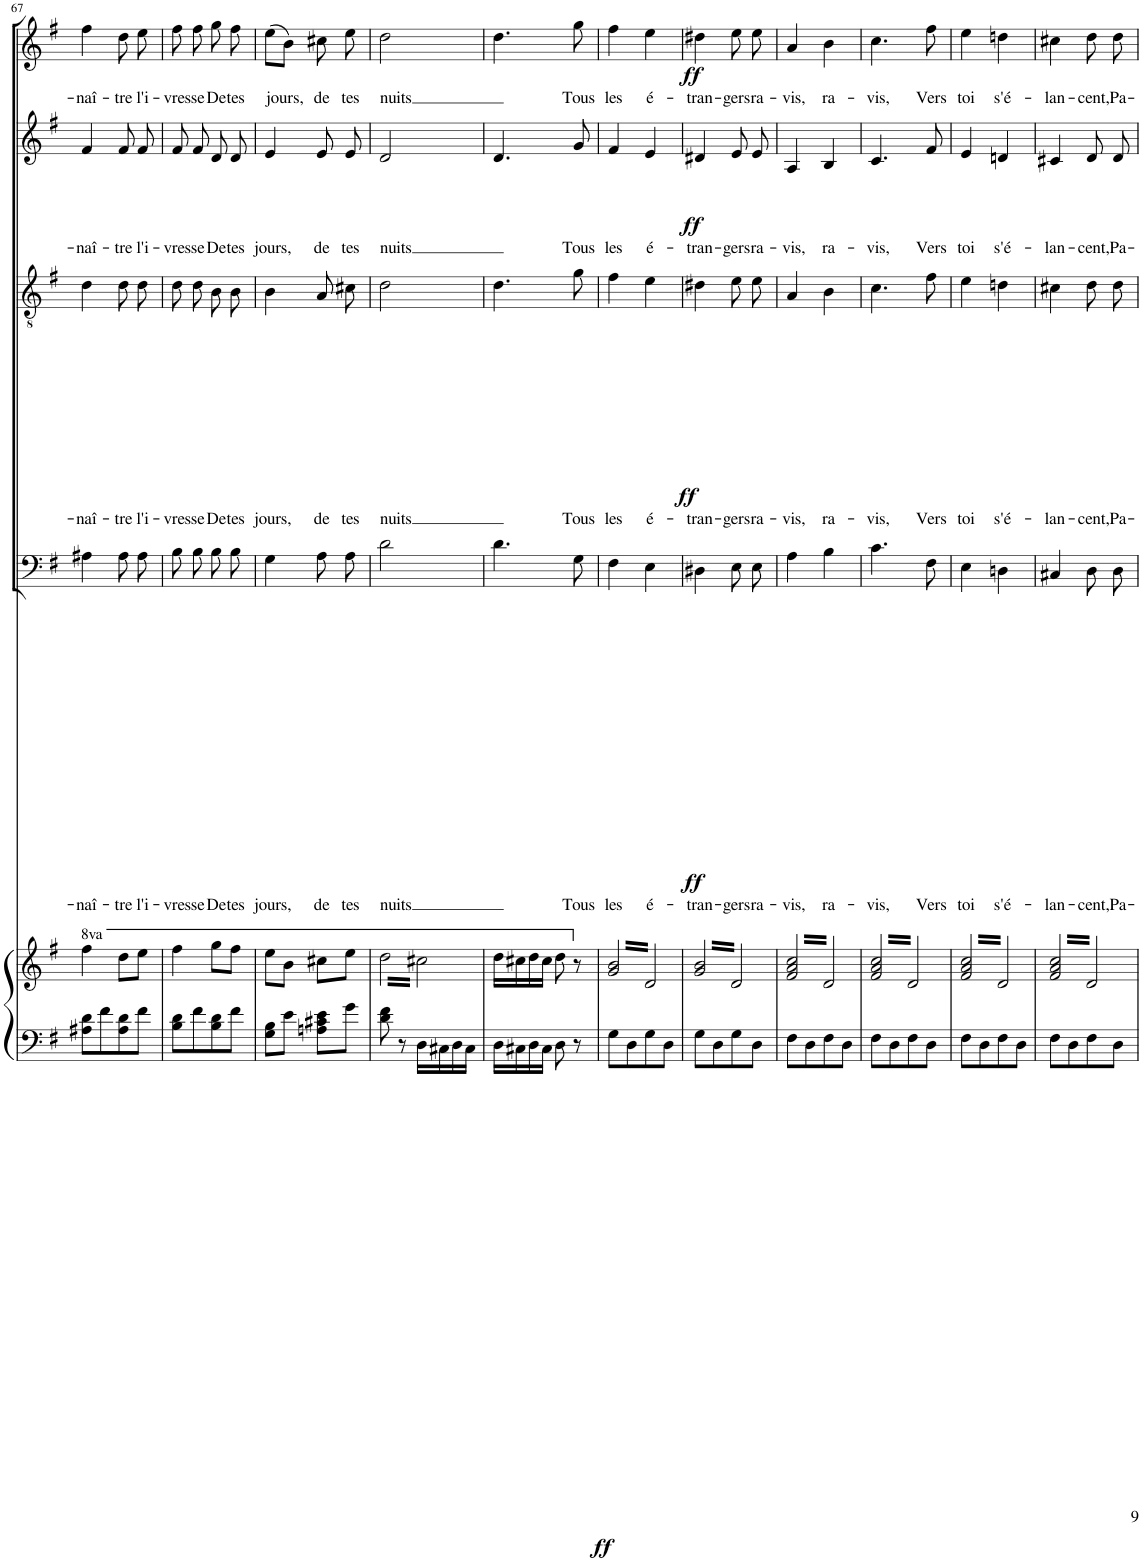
**kern	**kern	**dynam	**kern	**text	**dynam	**kern	**text	**dynam	**kern	**text	**dynam	**kern	**text	**dynam
*part5	*part5	*part5	*part4	*part4	*part4	*part3	*part3	*part3	*part2	*part2	*part2	*part1	*part1	*part1
*staff6	*staff5	*staff5/6	*staff4	*staff4	*staff4	*staff3	*staff3	*staff3	*staff2	*staff2	*staff2	*staff1	*staff1	*staff1
*I"Piano	*	*	*I"Basses	*	*	*I"Ténors	*	*	*I"Alti	*	*	*I"Soprani	*	*
*I'Pno	*	*	*	*	*	*	*	*	*	*	*	*	*	*
!!LO:PB:g=z
*clefF4	*clefG2	*	*clefF4	*	*	*clefGv2	*	*	*clefG2	*	*	*clefG2	*	*
*k[f#]	*k[f#]	*	*k[f#]	*	*	*k[f#]	*	*	*k[f#]	*	*	*k[f#]	*	*
*M2/4	*M2/4	*	*M2/4	*	*	*M2/4	*	*	*M2/4	*	*	*M2/4	*	*
*	*8va	*	*	*	*	*	*	*	*	*	*	*	*	*
=67	=67	=67	=67	=67	=67	=67	=67	=67	=67	=67	=67	=67	=67	=67
!	!	!	!	!LO:LY:b	!	!	!LO:LY:b	!	!	!LO:LY:b	!	!	!LO:LY:b	!
8A#X\ 8d\L	4fff#\	.	4A#X\	-naî-	.	4d\	-naî-	.	4f#/	-naî-	.	4ff#\	-naî-	.
8f#\	.	.	.	.	.	.	.	.	.	.	.	.	.	.
!	!	!	!	!LO:LY:b	!	!	!LO:LY:b	!	!	!LO:LY:b	!	!	!LO:LY:b	!
8A#\ 8d\	8ddd\L	.	8A#\L	-tre	.	8d\L	-tre	.	8f#/L	-tre	.	8dd\	-tre	.
!	!	!	!	!LO:LY:b	!	!	!LO:LY:b	!	!	!LO:LY:b	!	!	!LO:LY:b	!
8f#\J	8eee\J	.	8A#\J	l'i-	.	8d\J	l'i-	.	8f#/J	l'i-	.	8ee\	l'i-	.
=68	=68	=68	=68	=68	=68	=68	=68	=68	=68	=68	=68	=68	=68	=68
!	!	!	!	!LO:LY:b	!	!	!LO:LY:b	!	!	!LO:LY:b	!	!	!LO:LY:b	!
8B\ 8d\L	4fff#\	.	8B\L	-vres-	.	8d\L	-vres-	.	8f#/L	-vres-	.	8ff#\	-vres-	.
!	!	!	!	!LO:LY:b	!	!	!LO:LY:b	!	!	!LO:LY:b	!	!	!LO:LY:b	!
8f#\	.	.	8B\J	-se	.	8d\J	-se	.	8f#/J	-se	.	8ff#\	-se	.
!	!	!	!	!LO:LY:b	!	!	!LO:LY:b	!	!	!LO:LY:b	!	!	!LO:LY:b	!
8B\ 8d\	8ggg\L	.	8B\L	De	.	8B\L	De	.	8d/L	De	.	8gg\	De	.
!	!	!	!	!LO:LY:b	!	!	!LO:LY:b	!	!	!LO:LY:b	!	!	!LO:LY:b	!
8f#\J	8fff#\J	.	8B\J	tes	.	8B\J	tes	.	8d/J	tes	.	8ff#\	tes	.
=69	=69	=69	=69	=69	=69	=69	=69	=69	=69	=69	=69	=69	=69	=69
!	!	!	!	!LO:LY:b	!	!	!LO:LY:b	!	!	!LO:LY:b	!	!	!LO:LY:b	!
8G\ 8B\L	8eee\L	.	4G\	jours,	.	4B\	jours,	.	4e/	jours,	.	(8ee\L	jours,	.
8e\J	8bb\J	.	.	.	.	.	.	.	.	.	.	8b\J)	.	.
!	!	!	!	!LO:LY:b	!	!	!LO:LY:b	!	!	!LO:LY:b	!	!	!LO:LY:b	!
8An\ 8c#X\ 8e\L	8ccc#X\L	.	8A\L	de	.	8A\L	de	.	8e/L	de	.	8cc#X\	de	.
!	!	!	!	!LO:LY:b	!	!	!LO:LY:b	!	!	!LO:LY:b	!	!	!LO:LY:b	!
8g\J	8eee\J	.	8A\J	tes	.	8c#X\J	tes	.	8e/J	tes	.	8ee\	tes	.
=70	=70	=70	=70	=70	=70	=70	=70	=70	=70	=70	=70	=70	=70	=70
!	!	!	!	!LO:LY:b	!	!	!LO:LY:b	!	!	!LO:LY:b	!	!	!LO:LY:b	!
*	*tremolo	*	*	*	*	*	*	*	*	*	*	*	*	*
8d\ 8f#\	32ddd\LLL	.	2d\	nuits	.	2d\	nuits	.	2d/	nuits	.	2dd\	nuits	.
.	32ccc#X\	.	.	.	.	.	.	.	.	.	.	.	.	.
.	32ddd\	.	.	.	.	.	.	.	.	.	.	.	.	.
.	32ccc#X\	.	.	.	.	.	.	.	.	.	.	.	.	.
8r	32ddd\	.	.	.	.	.	.	.	.	.	.	.	.	.
.	32ccc#X\	.	.	.	.	.	.	.	.	.	.	.	.	.
.	32ddd\	.	.	.	.	.	.	.	.	.	.	.	.	.
.	32ccc#X\	.	.	.	.	.	.	.	.	.	.	.	.	.
16D\LL	32ddd\	.	.	.	.	.	.	.	.	.	.	.	.	.
.	32ccc#X\	.	.	.	.	.	.	.	.	.	.	.	.	.
16C#X\	32ddd\	.	.	.	.	.	.	.	.	.	.	.	.	.
.	32ccc#X\	.	.	.	.	.	.	.	.	.	.	.	.	.
16D\	32ddd\	.	.	.	.	.	.	.	.	.	.	.	.	.
.	32ccc#X\	.	.	.	.	.	.	.	.	.	.	.	.	.
16C#\JJ	32ddd\	.	.	.	.	.	.	.	.	.	.	.	.	.
.	32ccc#X\JJJ	.	.	.	.	.	.	.	.	.	.	.	.	.
*	*Xtremolo	*	*	*	*	*	*	*	*	*	*	*	*	*
=71	=71	=71	=71	=71	=71	=71	=71	=71	=71	=71	=71	=71	=71	=71
16D\LL	16ddd\LL	.	4.d\	.	.	4.d\	.	.	4.d/	.	.	4.dd\	.	.
.	.	.	.	.	.	.	.	.	.	.	.	.	.	.
16C#X\	16ccc#X\	.	.	.	.	.	.	.	.	.	.	.	.	.
.	.	.	.	.	.	.	.	.	.	.	.	.	.	.
16D\	16ddd\	.	.	.	.	.	.	.	.	.	.	.	.	.
.	.	.	.	.	.	.	.	.	.	.	.	.	.	.
16C#\JJ	16ccc#\JJ	.	.	.	.	.	.	.	.	.	.	.	.	.
.	.	.	.	.	.	.	.	.	.	.	.	.	.	.
8D\	8ddd\	.	.	.	.	.	.	.	.	.	.	.	.	.
*	*X8va	*	*	*	*	*	*	*	*	*	*	*	*	*
!	!	!	!	!LO:LY:b	!LO:DY:b	!	!LO:LY:b	!LO:DY:b	!	!LO:LY:b	!LO:DY:b	!	!LO:LY:b	!LO:DY:b
8r	8r	.	8G\	Tous	ff	8g\	Tous	ff	8g/	Tous	ff	8gg\	Tous	ff
=72	=72	=72	=72	=72	=72	=72	=72	=72	=72	=72	=72	=72	=72	=72
!	!	!LO:DY:b=2	!	!LO:LY:b	!	!	!LO:LY:b	!	!	!LO:LY:b	!	!	!LO:LY:b	!
*	*tremolo	*	*	*	*	*	*	*	*	*	*	*	*	*
8G\L	32g/ 32b/LLL	ff	4F#\	les	.	4f#\	les	.	4f#/	les	.	4ff#\	les	.
.	32d/	.	.	.	.	.	.	.	.	.	.	.	.	.
.	32g/ 32b/	.	.	.	.	.	.	.	.	.	.	.	.	.
.	32d/	.	.	.	.	.	.	.	.	.	.	.	.	.
8D\	32g/ 32b/	.	.	.	.	.	.	.	.	.	.	.	.	.
.	32d/	.	.	.	.	.	.	.	.	.	.	.	.	.
.	32g/ 32b/	.	.	.	.	.	.	.	.	.	.	.	.	.
.	32d/	.	.	.	.	.	.	.	.	.	.	.	.	.
!	!	!	!	!LO:LY:b	!	!	!LO:LY:b	!	!	!LO:LY:b	!	!	!LO:LY:b	!
8G\	32g/ 32b/	.	4E\	é-	.	4e\	é-	.	4e/	é-	.	4ee\	é-	.
.	32d/	.	.	.	.	.	.	.	.	.	.	.	.	.
.	32g/ 32b/	.	.	.	.	.	.	.	.	.	.	.	.	.
.	32d/	.	.	.	.	.	.	.	.	.	.	.	.	.
8D\J	32g/ 32b/	.	.	.	.	.	.	.	.	.	.	.	.	.
.	32d/	.	.	.	.	.	.	.	.	.	.	.	.	.
.	32g/ 32b/	.	.	.	.	.	.	.	.	.	.	.	.	.
.	32d/JJJ	.	.	.	.	.	.	.	.	.	.	.	.	.
=73	=73	=73	=73	=73	=73	=73	=73	=73	=73	=73	=73	=73	=73	=73
!	!	!	!	!LO:LY:b	!	!	!LO:LY:b	!	!	!LO:LY:b	!	!	!LO:LY:b	!
8G\L	32g/ 32b/LLL	.	4D#X\	-tran-	.	4d#X\	-tran-	.	4d#X/	-tran-	.	4dd#X\	-tran-	.
.	32d/	.	.	.	.	.	.	.	.	.	.	.	.	.
.	32g/ 32b/	.	.	.	.	.	.	.	.	.	.	.	.	.
.	32d/	.	.	.	.	.	.	.	.	.	.	.	.	.
8D\	32g/ 32b/	.	.	.	.	.	.	.	.	.	.	.	.	.
.	32d/	.	.	.	.	.	.	.	.	.	.	.	.	.
.	32g/ 32b/	.	.	.	.	.	.	.	.	.	.	.	.	.
.	32d/	.	.	.	.	.	.	.	.	.	.	.	.	.
!	!	!	!	!LO:LY:b	!	!	!LO:LY:b	!	!	!LO:LY:b	!	!	!LO:LY:b	!
8G\	32g/ 32b/	.	8E\L	-gers	.	8e\L	-gers	.	8e/L	-gers	.	8ee\	-gers	.
.	32d/	.	.	.	.	.	.	.	.	.	.	.	.	.
.	32g/ 32b/	.	.	.	.	.	.	.	.	.	.	.	.	.
.	32d/	.	.	.	.	.	.	.	.	.	.	.	.	.
!	!	!	!	!LO:LY:b	!	!	!LO:LY:b	!	!	!LO:LY:b	!	!	!LO:LY:b	!
8D\J	32g/ 32b/	.	8E\J	ra-	.	8e\J	ra-	.	8e/J	ra-	.	8ee\	ra-	.
.	32d/	.	.	.	.	.	.	.	.	.	.	.	.	.
.	32g/ 32b/	.	.	.	.	.	.	.	.	.	.	.	.	.
.	32d/JJJ	.	.	.	.	.	.	.	.	.	.	.	.	.
=74	=74	=74	=74	=74	=74	=74	=74	=74	=74	=74	=74	=74	=74	=74
!	!	!	!	!LO:LY:b	!	!	!LO:LY:b	!	!	!LO:LY:b	!	!	!LO:LY:b	!
8F#\L	32f#/ 32a/ 32cc/LLL	.	4A\	-vis,	.	4A/	-vis,	.	4A/	-vis,	.	4a/	-vis,	.
.	32d/	.	.	.	.	.	.	.	.	.	.	.	.	.
.	32f#/ 32a/ 32cc/	.	.	.	.	.	.	.	.	.	.	.	.	.
.	32d/	.	.	.	.	.	.	.	.	.	.	.	.	.
8D\	32f#/ 32a/ 32cc/	.	.	.	.	.	.	.	.	.	.	.	.	.
.	32d/	.	.	.	.	.	.	.	.	.	.	.	.	.
.	32f#/ 32a/ 32cc/	.	.	.	.	.	.	.	.	.	.	.	.	.
.	32d/	.	.	.	.	.	.	.	.	.	.	.	.	.
!	!	!	!	!LO:LY:b	!	!	!LO:LY:b	!	!	!LO:LY:b	!	!	!LO:LY:b	!
8F#\	32f#/ 32a/ 32cc/	.	4B\	ra-	.	4B\	ra-	.	4B/	ra-	.	4b\	ra-	.
.	32d/	.	.	.	.	.	.	.	.	.	.	.	.	.
.	32f#/ 32a/ 32cc/	.	.	.	.	.	.	.	.	.	.	.	.	.
.	32d/	.	.	.	.	.	.	.	.	.	.	.	.	.
8D\J	32f#/ 32a/ 32cc/	.	.	.	.	.	.	.	.	.	.	.	.	.
.	32d/	.	.	.	.	.	.	.	.	.	.	.	.	.
.	32f#/ 32a/ 32cc/	.	.	.	.	.	.	.	.	.	.	.	.	.
.	32d/JJJ	.	.	.	.	.	.	.	.	.	.	.	.	.
=75	=75	=75	=75	=75	=75	=75	=75	=75	=75	=75	=75	=75	=75	=75
!	!	!	!	!LO:LY:b	!	!	!LO:LY:b	!	!	!LO:LY:b	!	!	!LO:LY:b	!
8F#\L	32f#/ 32a/ 32cc/LLL	.	4.c\	-vis,	.	4.c\	-vis,	.	4.c/	-vis,	.	4.cc\	-vis,	.
.	32d/	.	.	.	.	.	.	.	.	.	.	.	.	.
.	32f#/ 32a/ 32cc/	.	.	.	.	.	.	.	.	.	.	.	.	.
.	32d/	.	.	.	.	.	.	.	.	.	.	.	.	.
8D\	32f#/ 32a/ 32cc/	.	.	.	.	.	.	.	.	.	.	.	.	.
.	32d/	.	.	.	.	.	.	.	.	.	.	.	.	.
.	32f#/ 32a/ 32cc/	.	.	.	.	.	.	.	.	.	.	.	.	.
.	32d/	.	.	.	.	.	.	.	.	.	.	.	.	.
8F#\	32f#/ 32a/ 32cc/	.	.	.	.	.	.	.	.	.	.	.	.	.
.	32d/	.	.	.	.	.	.	.	.	.	.	.	.	.
.	32f#/ 32a/ 32cc/	.	.	.	.	.	.	.	.	.	.	.	.	.
.	32d/	.	.	.	.	.	.	.	.	.	.	.	.	.
!	!	!	!	!LO:LY:b	!	!	!LO:LY:b	!	!	!LO:LY:b	!	!	!LO:LY:b	!
8D\J	32f#/ 32a/ 32cc/	.	8F#\	Vers	.	8f#\	Vers	.	8f#/	Vers	.	8ff#\	Vers	.
.	32d/	.	.	.	.	.	.	.	.	.	.	.	.	.
.	32f#/ 32a/ 32cc/	.	.	.	.	.	.	.	.	.	.	.	.	.
.	32d/JJJ	.	.	.	.	.	.	.	.	.	.	.	.	.
=76	=76	=76	=76	=76	=76	=76	=76	=76	=76	=76	=76	=76	=76	=76
!	!	!	!	!LO:LY:b	!	!	!LO:LY:b	!	!	!LO:LY:b	!	!	!LO:LY:b	!
8F#\L	32f#/ 32a/ 32cc/LLL	.	4E\	toi	.	4e\	toi	.	4e/	toi	.	4ee\	toi	.
.	32d/	.	.	.	.	.	.	.	.	.	.	.	.	.
.	32f#/ 32a/ 32cc/	.	.	.	.	.	.	.	.	.	.	.	.	.
.	32d/	.	.	.	.	.	.	.	.	.	.	.	.	.
8D\	32f#/ 32a/ 32cc/	.	.	.	.	.	.	.	.	.	.	.	.	.
.	32d/	.	.	.	.	.	.	.	.	.	.	.	.	.
.	32f#/ 32a/ 32cc/	.	.	.	.	.	.	.	.	.	.	.	.	.
.	32d/	.	.	.	.	.	.	.	.	.	.	.	.	.
!	!	!	!	!LO:LY:b	!	!	!LO:LY:b	!	!	!LO:LY:b	!	!	!LO:LY:b	!
8F#\	32f#/ 32a/ 32cc/	.	4Dn\	s'é-	.	4dn\	s'é-	.	4dn/	s'é-	.	4ddn\	s'é-	.
.	32d/	.	.	.	.	.	.	.	.	.	.	.	.	.
.	32f#/ 32a/ 32cc/	.	.	.	.	.	.	.	.	.	.	.	.	.
.	32d/	.	.	.	.	.	.	.	.	.	.	.	.	.
8D\J	32f#/ 32a/ 32cc/	.	.	.	.	.	.	.	.	.	.	.	.	.
.	32d/	.	.	.	.	.	.	.	.	.	.	.	.	.
.	32f#/ 32a/ 32cc/	.	.	.	.	.	.	.	.	.	.	.	.	.
.	32d/JJJ	.	.	.	.	.	.	.	.	.	.	.	.	.
=77	=77	=77	=77	=77	=77	=77	=77	=77	=77	=77	=77	=77	=77	=77
!	!	!	!	!LO:LY:b	!	!	!LO:LY:b	!	!	!LO:LY:b	!	!	!LO:LY:b	!
8F#\L	32f#/ 32a/ 32cc/LLL	.	4C#X/	-lan-	.	4c#X\	-lan-	.	4c#X/	-lan-	.	4cc#X\	-lan-	.
.	32d/	.	.	.	.	.	.	.	.	.	.	.	.	.
.	32f#/ 32a/ 32cc/	.	.	.	.	.	.	.	.	.	.	.	.	.
.	32d/	.	.	.	.	.	.	.	.	.	.	.	.	.
8D\	32f#/ 32a/ 32cc/	.	.	.	.	.	.	.	.	.	.	.	.	.
.	32d/	.	.	.	.	.	.	.	.	.	.	.	.	.
.	32f#/ 32a/ 32cc/	.	.	.	.	.	.	.	.	.	.	.	.	.
.	32d/	.	.	.	.	.	.	.	.	.	.	.	.	.
!	!	!	!	!LO:LY:b	!	!	!LO:LY:b	!	!	!LO:LY:b	!	!	!LO:LY:b	!
8F#\	32f#/ 32a/ 32cc/	.	8D\L	-cent,	.	8d\L	-cent,	.	8d/L	-cent,	.	8dd\	-cent,	.
.	32d/	.	.	.	.	.	.	.	.	.	.	.	.	.
.	32f#/ 32a/ 32cc/	.	.	.	.	.	.	.	.	.	.	.	.	.
.	32d/	.	.	.	.	.	.	.	.	.	.	.	.	.
!	!	!	!	!LO:LY:b	!	!	!LO:LY:b	!	!	!LO:LY:b	!	!	!LO:LY:b	!
8D\J	32f#/ 32a/ 32cc/	.	8D\J	Pa-	.	8d\J	Pa-	.	8d/J	Pa-	.	8dd\	Pa-	.
.	32d/	.	.	.	.	.	.	.	.	.	.	.	.	.
.	32f#/ 32a/ 32cc/	.	.	.	.	.	.	.	.	.	.	.	.	.
.	32d/JJJ	.	.	.	.	.	.	.	.	.	.	.	.	.
*	*Xtremolo	*	*	*	*	*	*	*	*	*	*	*	*	*
.	.	.	.	.	.	.	.	.	.	.	.	.	.	.
.	.	.	.	.	.	.	.	.	.	.	.	.	.	.
.	.	.	.	.	.	.	.	.	.	.	.	.	.	.
.	.	.	.	.	.	.	.	.	.	.	.	.	.	.
.	.	.	.	.	.	.	.	.	.	.	.	.	.	.
.	.	.	.	.	.	.	.	.	.	.	.	.	.	.
.	.	.	.	.	.	.	.	.	.	.	.	.	.	.
.	.	.	.	.	.	.	.	.	.	.	.	.	.	.
=	=	=	=	=	=	=	=	=	=	=	=	=	=	=
*-	*-	*-	*-	*-	*-	*-	*-	*-	*-	*-	*-	*-	*-	*-
